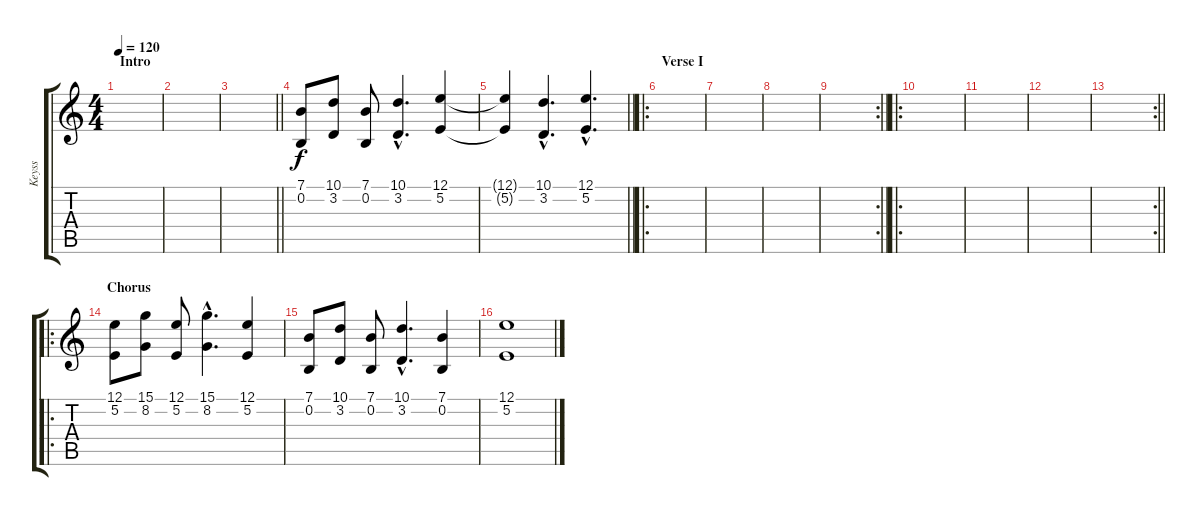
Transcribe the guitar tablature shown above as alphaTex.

\track ("Keyss" "Keyss") {instrument synthstrings1}
\staff {score tabs}
\tuning (E4 B3 G3 D3 A2 E2) {hide}
\ts (4 4)
\section ("" "Intro")
\tempo 120
\clef g2
\ks c
|
|
\barLineRight lightlight
|
\section ("" "")
(7.1 0.2).8 (10.1 3.2).8 (7.1 0.2).8 (10.1{hac} 3.2{hac}).4{d} (12.1 5.2).4 |
\barLineRight lightlight
(12.1{t} 5.2{t}).4 (10.1{hac} 3.2{hac}).4{d} (12.1{hac} 5.2{hac}).4{d} |
\ro
\section ("" "Verse I")
|
|
|
\rc 2
\barLineRight lightlight
|
\ro
\section ("" "")
|
|
|
\rc 2
\barLineRight lightlight
|
\ro
\section ("" "Chorus")
(12.1 5.2).8 (15.1 8.2).8 (12.1 5.2).8 (15.1{hac} 8.2{hac}).4{d} (12.1 5.2).4 |
(7.1 0.2).8 (10.1 3.2).8 (7.1 0.2).8 (10.1{hac} 3.2{hac}).4{d} (7.1 0.2).4 |
(12.1 5.2).1
